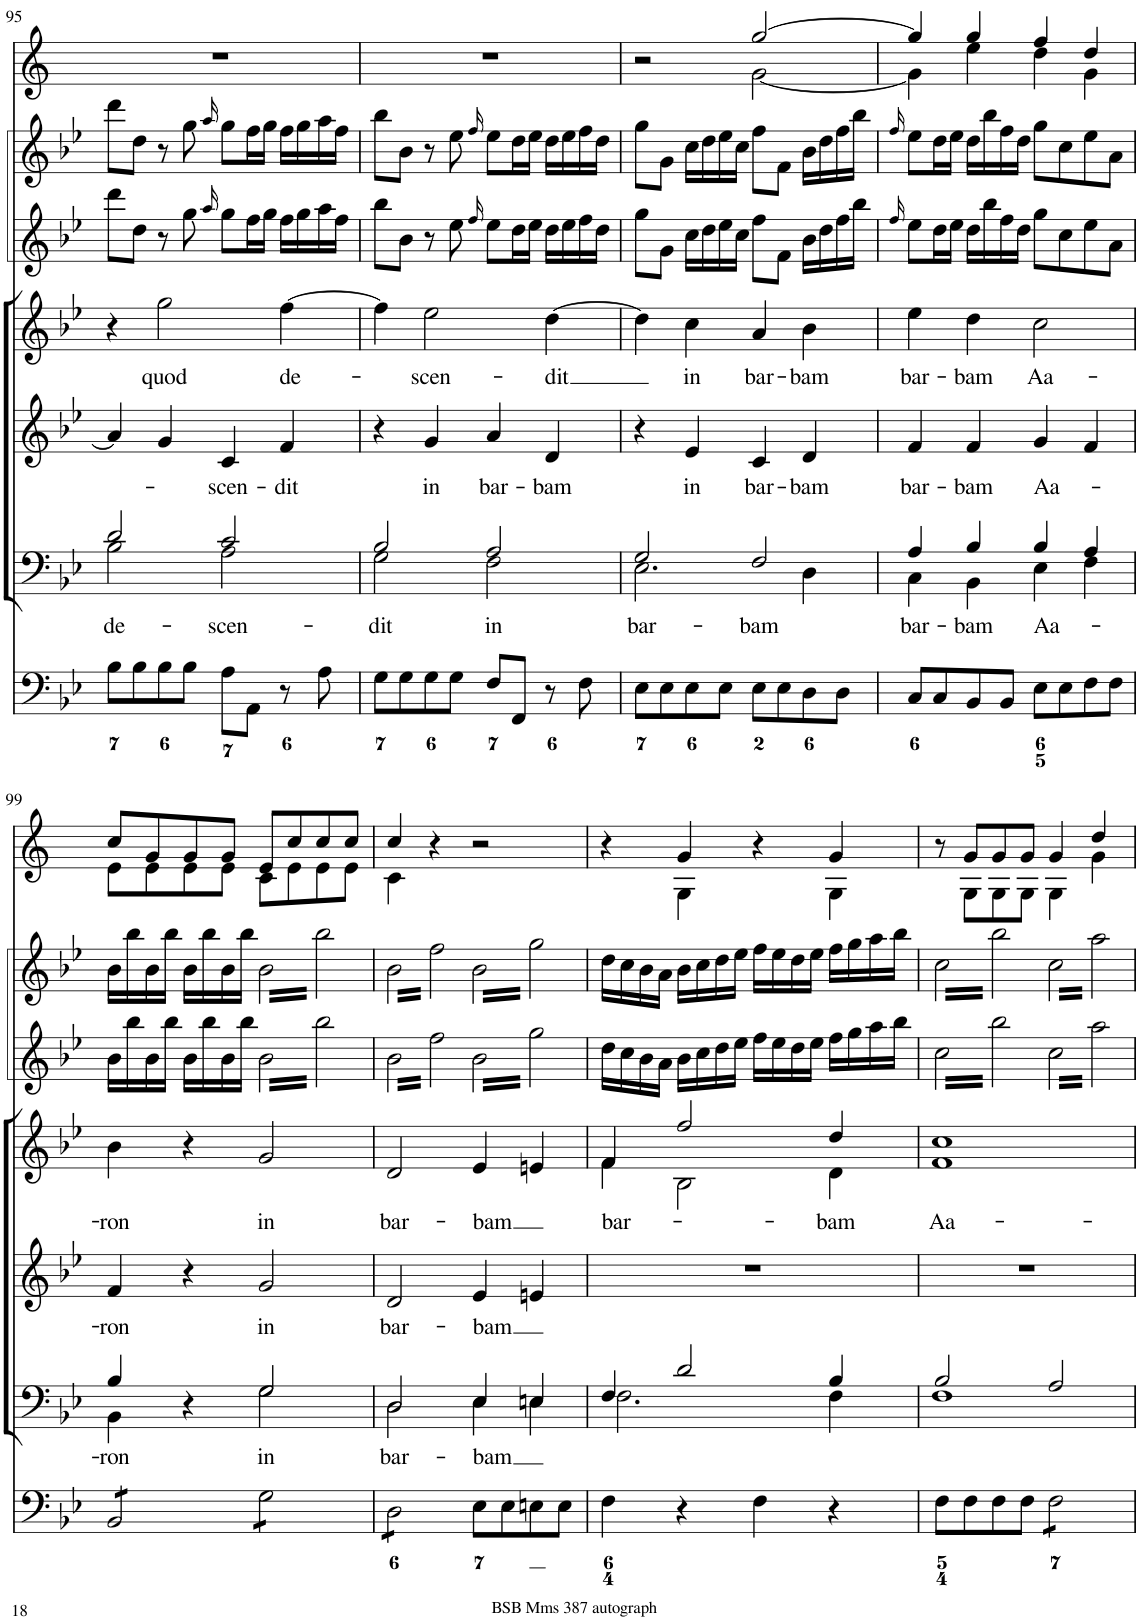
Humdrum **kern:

**kern	**kern	**text	**kern	**text	**kern	**text	**kern	**kern	**kern
*part7	*part6	*part6	*part5	*part5	*part4	*part4	*part3	*part2	*part1
*staff7	*staff6	*staff6	*staff5	*staff5	*staff4	*staff4	*staff3	*staff2	*staff1
*I"Organ	*I"Voice	*	*I"Alto	*	*I"Voice	*	*I"Violin	*I"Violini	*I"Clarini in B[b]
*	*	*	*	*	*	*	*I'Vln	*I'Vln	*
!!LO:PB:g=z
*clefF4	*clefF4	*	*clefG2	*	*clefG2	*	*clefG2	*clefG2	*clefG2
*	*	*	*	*	*	*	*	*	*Trd1c2
*k[b-e-]	*k[b-e-]	*	*k[b-e-]	*	*k[b-e-]	*	*k[b-e-]	*k[b-e-]	*k[]
*M4/4	*M4/4	*	*M4/4	*	*M4/4	*	*M4/4	*M4/4	*M4/4
*met(c)	*met(c)	*	*met(c)	*	*met(c)	*	*met(c)	*met(c)	*met(c)
=95	=95	=95	=95	=95	=95	=95	=95	=95	=95
!	!	!LO:LY:b	!	!	!	!	!	!	!
*	*^	*	*	*	*	*	*	*	*
8B-\L	2d/	2B-\	de-	4a/]	.	4r	.	8ddd\L	8ddd\L	1r
8B-\	.	.	.	.	.	.	.	8dd\J	8dd\J	.
!	!	!	!	!	!	!	!LO:LY:b	!	!	!
8B-\	.	.	.	4g/	.	2gg\	quod	8r	8r	.
8B-\J	.	.	.	.	.	.	.	8gg\	8gg\	.
.	.	.	.	.	.	.	.	16qaa/	16qaa/	.
!	!	!	!LO:LY:b	!	!LO:LY:b	!	!	!	!	!
8A\L	2c/	2A\	-scen-	4c/	-scen-	.	.	8gg\L	8gg\L	.
8AA\J	.	.	.	.	.	.	.	16ff\L	16ff\L	.
.	.	.	.	.	.	.	.	16gg\JJ	16gg\JJ	.
!	!	!	!	!	!LO:LY:b	!	!LO:LY:b	!	!	!
8r	.	.	.	4f/	-dit	[4ff\	de-	16ff\LL	16ff\LL	.
.	.	.	.	.	.	.	.	16gg\	16gg\	.
8A\	.	.	.	.	.	.	.	16aa\	16aa\	.
.	.	.	.	.	.	.	.	16ff\JJ	16ff\JJ	.
=96	=96	=96	=96	=96	=96	=96	=96	=96	=96	=96
!	!	!	!LO:LY:b	!	!	!	!	!	!	!
8G\L	2B-/	2G\	-dit	4r	.	4ff\]	.	8bb-\L	8bb-\L	1r
8G\	.	.	.	.	.	.	.	8b-\J	8b-\J	.
!	!	!	!	!	!LO:LY:b	!	!LO:LY:b	!	!	!
8G\	.	.	.	4g/	in	2ee-\	-scen-	8r	8r	.
8G\J	.	.	.	.	.	.	.	8ee-\	8ee-\	.
.	.	.	.	.	.	.	.	16qff/	16qff/	.
!	!	!	!LO:LY:b	!	!LO:LY:b	!	!	!	!	!
8F/L	2A/	2F\	in	4a/	bar-	.	.	8ee-\L	8ee-\L	.
8FF/J	.	.	.	.	.	.	.	16dd\L	16dd\L	.
.	.	.	.	.	.	.	.	16ee-\JJ	16ee-\JJ	.
!	!	!	!	!	!LO:LY:b	!	!LO:LY:b	!	!	!
8r	.	.	.	4d/	-bam	[4dd\	-dit	16dd\LL	16dd\LL	.
.	.	.	.	.	.	.	.	16ee-\	16ee-\	.
8F\	.	.	.	.	.	.	.	16ff\	16ff\	.
.	.	.	.	.	.	.	.	16dd\JJ	16dd\JJ	.
=97	=97	=97	=97	=97	=97	=97	=97	=97	=97	=97
!	!	!	!LO:LY:b	!	!	!	!	!	!	!
*	*	*	*	*	*	*	*	*	*	*^
8E-\L	2G/	2.E-\	bar-	4r	.	4dd\]	.	8gg\L	8gg\L	2r	2ryy
8E-\	.	.	.	.	.	.	.	8g\J	8g\J	.	.
!	!	!	!	!	!LO:LY:b	!	!LO:LY:b	!	!	!	!
8E-\	.	.	.	4e-/	in	4cc\	in	16cc\LL	16cc\LL	.	.
.	.	.	.	.	.	.	.	16dd\	16dd\	.	.
8E-\J	.	.	.	.	.	.	.	16ee-\	16ee-\	.	.
.	.	.	.	.	.	.	.	16cc\JJ	16cc\JJ	.	.
!	!	!	!LO:LY:b	!	!LO:LY:b	!	!LO:LY:b	!	!	!	!
8E-\L	2F/	.	-bam	4c/	bar-	4a/	bar-	8ff\L	8ff\L	[2gg/	[2g\
8E-\	.	.	.	.	.	.	.	8f\J	8f\J	.	.
!	!	!	!	!	!LO:LY:b	!	!LO:LY:b	!	!	!	!
8D\	.	4D\	.	4d/	-bam	4b-\	-bam	16b-\LL	16b-\LL	.	.
.	.	.	.	.	.	.	.	16dd\	16dd\	.	.
8D\J	.	.	.	.	.	.	.	16ff\	16ff\	.	.
.	.	.	.	.	.	.	.	16bb-\JJ	16bb-\JJ	.	.
=98	=98	=98	=98	=98	=98	=98	=98	=98	=98	=98	=98
.	.	.	.	.	.	.	.	16qff/	16qff/	.	.
!	!	!	!LO:LY:b	!	!LO:LY:b	!	!LO:LY:b	!	!	!	!
8C/L	4A/	4C\	bar-	4f/	bar-	4ee-\	bar-	8ee-\L	8ee-\L	4gg/]	4g\]
8C/	.	.	.	.	.	.	.	16dd\L	16dd\L	.	.
.	.	.	.	.	.	.	.	16ee-\JJ	16ee-\JJ	.	.
!	!	!	!LO:LY:b	!	!LO:LY:b	!	!LO:LY:b	!	!	!	!
8BB-/	4B-/	4BB-\	-bam	4f/	-bam	4dd\	-bam	16dd\LL	16dd\LL	4gg/	4ee\
.	.	.	.	.	.	.	.	16bb-\	16bb-\	.	.
8BB-/J	.	.	.	.	.	.	.	16ff\	16ff\	.	.
.	.	.	.	.	.	.	.	16dd\JJ	16dd\JJ	.	.
!	!	!	!LO:LY:b	!	!LO:LY:b	!	!LO:LY:b	!	!	!	!
8E-\L	4B-/	4E-\	Aa-	4g/	Aa-	2cc\	Aa-	8gg\L	8gg\L	4ff/	4dd\
8E-\	.	.	.	.	.	.	.	8cc\	8cc\	.	.
8F\	4A/	4F\	.	4f/	.	.	.	8ee-\	8ee-\	4dd/	4g\
8F\J	.	.	.	.	.	.	.	8a\J	8a\J	.	.
!!LO:LB:g=z	!!
=99	=99	=99	=99	=99	=99	=99	=99	=99	=99	=99	=99
!	!	!	!LO:LY:b	!	!LO:LY:b	!	!LO:LY:b	!	!	!	!
*tremolo	*	*	*	*	*	*	*	*	*	*	*
8BB-/L	4B-/	4BB-\	-ron	4f/	-ron	4b-\	-ron	16b-\LL	16b-\LL	8cc/L	8e\L
.	.	.	.	.	.	.	.	16bb-\	16bb-\	.	.
8BB-/	.	.	.	.	.	.	.	16b-\	16b-\	8g/	8e\
.	.	.	.	.	.	.	.	16bb-\JJ	16bb-\JJ	.	.
8BB-/	4r	4ryy	.	4r	.	4r	.	16b-\LL	16b-\LL	8g/	8e\
.	.	.	.	.	.	.	.	16bb-\	16bb-\	.	.
8BB-/J	.	.	.	.	.	.	.	16b-\	16b-\	8g/J	8e\J
.	.	.	.	.	.	.	.	16bb-\JJ	16bb-\JJ	.	.
!	!	!	!LO:LY:b	!	!LO:LY:b	!	!LO:LY:b	!	!	!	!
*	*	*	*	*	*	*	*	*tremolo	*	*	*
*	*	*	*	*	*	*	*	*	*tremolo	*	*
8G\L	2G/	2G\	in	2g/	in	2g/	in	32b-\LLL	32b-\LLL	8e/L	8c\L
.	.	.	.	.	.	.	.	32bb-\	32bb-\	.	.
.	.	.	.	.	.	.	.	32b-\	32b-\	.	.
.	.	.	.	.	.	.	.	32bb-\	32bb-\	.	.
8G\	.	.	.	.	.	.	.	32b-\	32b-\	8cc/	8e\
.	.	.	.	.	.	.	.	32bb-\	32bb-\	.	.
.	.	.	.	.	.	.	.	32b-\	32b-\	.	.
.	.	.	.	.	.	.	.	32bb-\	32bb-\	.	.
8G\	.	.	.	.	.	.	.	32b-\	32b-\	8cc/	8e\
.	.	.	.	.	.	.	.	32bb-\	32bb-\	.	.
.	.	.	.	.	.	.	.	32b-\	32b-\	.	.
.	.	.	.	.	.	.	.	32bb-\	32bb-\	.	.
8G\J	.	.	.	.	.	.	.	32b-\	32b-\	8cc/J	8e\J
.	.	.	.	.	.	.	.	32bb-\	32bb-\	.	.
.	.	.	.	.	.	.	.	32b-\	32b-\	.	.
.	.	.	.	.	.	.	.	32bb-\JJJ	32bb-\JJJ	.	.
=100	=100	=100	=100	=100	=100	=100	=100	=100	=100	=100	=100
!	!	!	!LO:LY:b	!	!LO:LY:b	!	!LO:LY:b	!	!	!	!
8D\L	2D/	2D\	bar-	2d/	bar-	2d/	bar-	32b-\LLL	32b-\LLL	4cc/	4c\
.	.	.	.	.	.	.	.	32ff\	32ff\	.	.
.	.	.	.	.	.	.	.	32b-\	32b-\	.	.
.	.	.	.	.	.	.	.	32ff\	32ff\	.	.
8D\	.	.	.	.	.	.	.	32b-\	32b-\	.	.
.	.	.	.	.	.	.	.	32ff\	32ff\	.	.
.	.	.	.	.	.	.	.	32b-\	32b-\	.	.
.	.	.	.	.	.	.	.	32ff\	32ff\	.	.
8D\	.	.	.	.	.	.	.	32b-\	32b-\	4r	2.ryy
.	.	.	.	.	.	.	.	32ff\	32ff\	.	.
.	.	.	.	.	.	.	.	32b-\	32b-\	.	.
.	.	.	.	.	.	.	.	32ff\	32ff\	.	.
8D\J	.	.	.	.	.	.	.	32b-\	32b-\	.	.
*Xtremolo	*	*	*	*	*	*	*	*	*	*	*
.	.	.	.	.	.	.	.	32ff\	32ff\	.	.
.	.	.	.	.	.	.	.	32b-\	32b-\	.	.
.	.	.	.	.	.	.	.	32ff\JJJ	32ff\JJJ	.	.
!	!	!	!LO:LY:b	!	!LO:LY:b	!	!LO:LY:b	!	!	!	!
8E-\L	4E-/	4E-\	-bam	4e-/	-bam	4e-/	-bam	32b-\LLL	32b-\LLL	2r	.
.	.	.	.	.	.	.	.	32gg\	32gg\	.	.
.	.	.	.	.	.	.	.	32b-\	32b-\	.	.
.	.	.	.	.	.	.	.	32gg\	32gg\	.	.
8E-\	.	.	.	.	.	.	.	32b-\	32b-\	.	.
.	.	.	.	.	.	.	.	32gg\	32gg\	.	.
.	.	.	.	.	.	.	.	32b-\	32b-\	.	.
.	.	.	.	.	.	.	.	32gg\	32gg\	.	.
8En\	4En/	4E\	.	4en/	.	4en/	.	32b-\	32b-\	.	.
.	.	.	.	.	.	.	.	32gg\	32gg\	.	.
.	.	.	.	.	.	.	.	32b-\	32b-\	.	.
.	.	.	.	.	.	.	.	32gg\	32gg\	.	.
8E\J	.	.	.	.	.	.	.	32b-\	32b-\	.	.
.	.	.	.	.	.	.	.	32gg\	32gg\	.	.
.	.	.	.	.	.	.	.	32b-\	32b-\	.	.
.	.	.	.	.	.	.	.	32gg\JJJ	32gg\JJJ	.	.
*	*	*	*	*	*	*	*	*	*Xtremolo	*	*
*	*	*	*	*	*	*	*	*Xtremolo	*	*	*
=101	=101	=101	=101	=101	=101	=101	=101	=101	=101	=101	=101
!	!	!	!	!	!	!	!LO:LY:b	!	!	!	!
*	*	*	*	*	*	*^	*	*	*	*	*
4F\	4F/	2.F\	.	1r	.	4f/	4f\	bar-	16dd\LL	16dd\LL	4r	4ryy
.	.	.	.	.	.	.	.	.	.	.	.	.
.	.	.	.	.	.	.	.	.	16cc\	16cc\	.	.
.	.	.	.	.	.	.	.	.	.	.	.	.
.	.	.	.	.	.	.	.	.	16b-\	16b-\	.	.
.	.	.	.	.	.	.	.	.	.	.	.	.
.	.	.	.	.	.	.	.	.	16a\JJ	16a\JJ	.	.
.	.	.	.	.	.	.	.	.	.	.	.	.
4r	2d/	.	.	.	.	2ff/	2B-\	.	16b-\LL	16b-\LL	4g/	4G\
.	.	.	.	.	.	.	.	.	16cc\	16cc\	.	.
.	.	.	.	.	.	.	.	.	16dd\	16dd\	.	.
.	.	.	.	.	.	.	.	.	16ee-\JJ	16ee-\JJ	.	.
4F\	.	.	.	.	.	.	.	.	16ff\LL	16ff\LL	4r	4ryy
.	.	.	.	.	.	.	.	.	16ee-\	16ee-\	.	.
.	.	.	.	.	.	.	.	.	16dd\	16dd\	.	.
.	.	.	.	.	.	.	.	.	16ee-\JJ	16ee-\JJ	.	.
!	!	!	!	!	!	!	!	!LO:LY:b	!	!	!	!
4r	4B-/	4F\	.	.	.	4dd/	4d\	-bam	16ff\LL	16ff\LL	4g/	4G\
.	.	.	.	.	.	.	.	.	16gg\	16gg\	.	.
.	.	.	.	.	.	.	.	.	16aa\	16aa\	.	.
.	.	.	.	.	.	.	.	.	16bb-\JJ	16bb-\JJ	.	.
=102	=102	=102	=102	=102	=102	=102	=102	=102	=102	=102	=102	=102
!	!	!	!	!	!	!	!	!LO:LY:b	!	!	!	!
*	*	*	*	*	*	*	*	*	*tremolo	*	*	*
*	*	*	*	*	*	*	*	*	*	*tremolo	*	*
8F\L	2B-/	1F	.	1r	.	1cc	1f	Aa-	32cc\LLL	32cc\LLL	8r	8ryy
.	.	.	.	.	.	.	.	.	32bb-\	32bb-\	.	.
.	.	.	.	.	.	.	.	.	32cc\	32cc\	.	.
.	.	.	.	.	.	.	.	.	32bb-\	32bb-\	.	.
8F\	.	.	.	.	.	.	.	.	32cc\	32cc\	8g/L	8G\L
.	.	.	.	.	.	.	.	.	32bb-\	32bb-\	.	.
.	.	.	.	.	.	.	.	.	32cc\	32cc\	.	.
.	.	.	.	.	.	.	.	.	32bb-\	32bb-\	.	.
8F\	.	.	.	.	.	.	.	.	32cc\	32cc\	8g/	8G\
.	.	.	.	.	.	.	.	.	32bb-\	32bb-\	.	.
.	.	.	.	.	.	.	.	.	32cc\	32cc\	.	.
.	.	.	.	.	.	.	.	.	32bb-\	32bb-\	.	.
8F\J	.	.	.	.	.	.	.	.	32cc\	32cc\	8g/J	8G\J
.	.	.	.	.	.	.	.	.	32bb-\	32bb-\	.	.
.	.	.	.	.	.	.	.	.	32cc\	32cc\	.	.
.	.	.	.	.	.	.	.	.	32bb-\JJJ	32bb-\JJJ	.	.
*tremolo	*	*	*	*	*	*	*	*	*	*	*	*
8F\L	2A/	.	.	.	.	.	.	.	32cc\LLL	32cc\LLL	4g/	4G\
.	.	.	.	.	.	.	.	.	32aa\	32aa\	.	.
.	.	.	.	.	.	.	.	.	32cc\	32cc\	.	.
.	.	.	.	.	.	.	.	.	32aa\	32aa\	.	.
8F\	.	.	.	.	.	.	.	.	32cc\	32cc\	.	.
.	.	.	.	.	.	.	.	.	32aa\	32aa\	.	.
.	.	.	.	.	.	.	.	.	32cc\	32cc\	.	.
.	.	.	.	.	.	.	.	.	32aa\	32aa\	.	.
8F\	.	.	.	.	.	.	.	.	32cc\	32cc\	4dd/	4g\
.	.	.	.	.	.	.	.	.	32aa\	32aa\	.	.
.	.	.	.	.	.	.	.	.	32cc\	32cc\	.	.
.	.	.	.	.	.	.	.	.	32aa\	32aa\	.	.
8F\J	.	.	.	.	.	.	.	.	32cc\	32cc\	.	.
*Xtremolo	*	*	*	*	*	*	*	*	*	*	*	*
.	.	.	.	.	.	.	.	.	32aa\	32aa\	.	.
.	.	.	.	.	.	.	.	.	32cc\	32cc\	.	.
.	.	.	.	.	.	.	.	.	32aa\JJJ	32aa\JJJ	.	.
*	*	*	*	*	*	*	*	*	*	*Xtremolo	*	*
*	*	*	*	*	*	*	*	*	*Xtremolo	*	*	*
.	.	.	.	.	.	.	.	.	.	.	.	.
.	.	.	.	.	.	.	.	.	.	.	.	.
.	.	.	.	.	.	.	.	.	.	.	.	.
.	.	.	.	.	.	.	.	.	.	.	.	.
.	.	.	.	.	.	.	.	.	.	.	.	.
.	.	.	.	.	.	.	.	.	.	.	.	.
.	.	.	.	.	.	.	.	.	.	.	.	.
.	.	.	.	.	.	.	.	.	.	.	.	.
*	*v	*v	*	*	*	*v	*v	*	*	*	*v	*v
=	=	=	=	=	=	=	=	=	=
*-	*-	*-	*-	*-	*-	*-	*-	*-	*-
